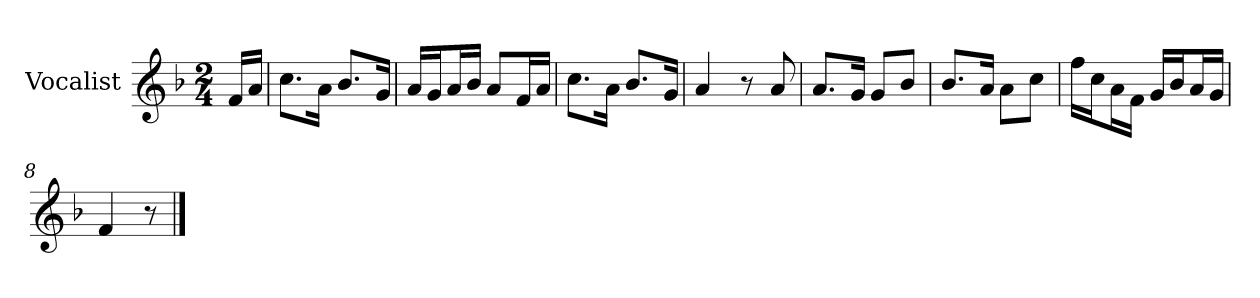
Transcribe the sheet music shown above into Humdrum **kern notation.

**kern
*part1
*staff1
*I"Vocalist
*k[b-]
*F:
*M2/4
=
16fLL
16aJJ
=1
8.ccL
16aJk
8.b-L
16gJk
=2
16aLL
16gJ
16aL
16b-JJ
8aL
16fL
16aJJ
=3
8.ccL
16aJk
8.b-L
16gJk
=4
4a
8r
8a
=5
8.aL
16gJk
8gL
8b-J
=6
8.b-L
16aJk
8aL
8ccJ
=7
16ffLL
16ccJ
16aL
16fJJ
16gLL
16b-J
16aL
16gJJ
=8
4f
8r
==
*-
